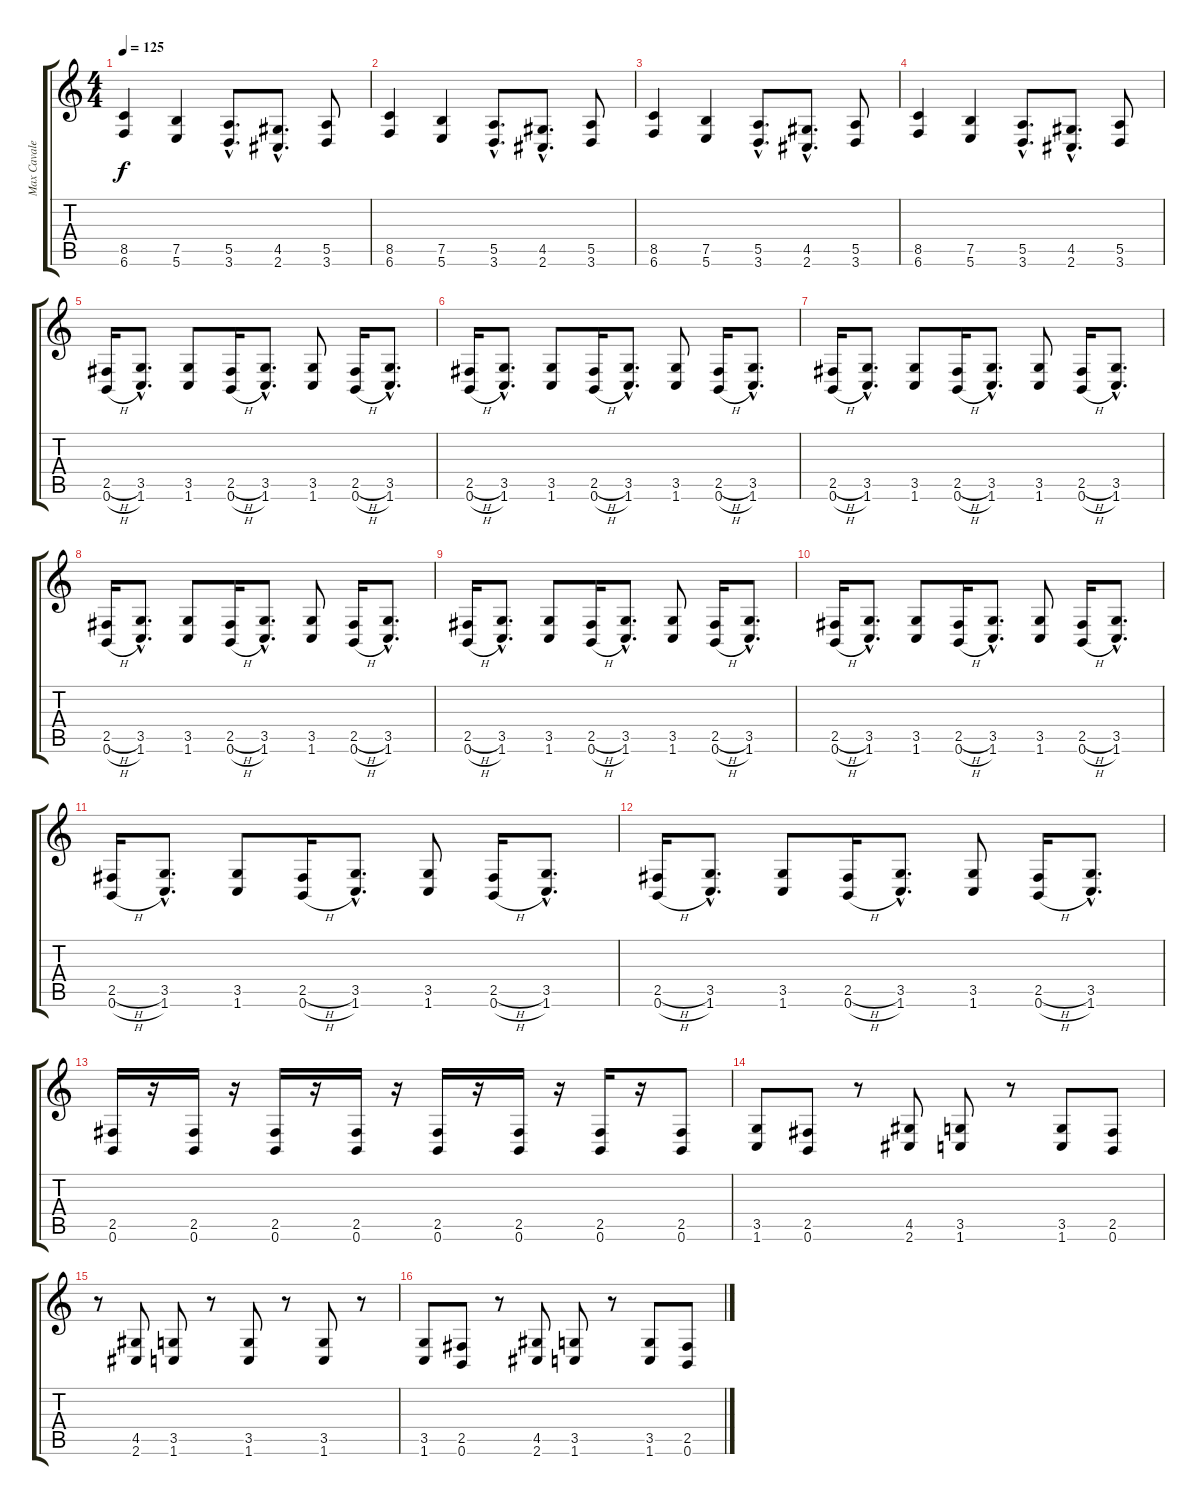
\track ("Max Cavalera" "Max Cavale") {instrument distortionguitar}
\staff {score tabs}
\tuning (B3 Gb3 D3 A2 E2 B1) {hide}
\ts (4 4)
\tempo 125
\clef g2
\ks c
(8.5 6.6).4{dy f} (7.5 5.6).4 (5.5{hac} 3.6{hac}).8{d} (4.5{hac} 2.6{hac}).8{d} (5.5 3.6).8 |
(8.5 6.6).4 (7.5 5.6).4 (5.5{hac} 3.6{hac}).8{d} (4.5{hac} 2.6{hac}).8{d} (5.5 3.6).8 |
(8.5 6.6).4 (7.5 5.6).4 (5.5{hac} 3.6{hac}).8{d} (4.5{hac} 2.6{hac}).8{d} (5.5 3.6).8 |
(8.5 6.6).4 (7.5 5.6).4 (5.5{hac} 3.6{hac}).8{d} (4.5{hac} 2.6{hac}).8{d} (5.5 3.6).8 |
(2.5{h} 0.6{h}).16 (3.5{hac} 1.6{hac}).8{d} (3.5 1.6).8 (2.5{h} 0.6{h}).16 (3.5{hac} 1.6{hac}).8{d} (3.5 1.6).8 (2.5{h} 0.6{h}).16 (3.5{hac} 1.6{hac}).8{d} |
(2.5{h} 0.6{h}).16 (3.5{hac} 1.6{hac}).8{d} (3.5 1.6).8 (2.5{h} 0.6{h}).16 (3.5{hac} 1.6{hac}).8{d} (3.5 1.6).8 (2.5{h} 0.6{h}).16 (3.5{hac} 1.6{hac}).8{d} |
(2.5{h} 0.6{h}).16 (3.5{hac} 1.6{hac}).8{d} (3.5 1.6).8 (2.5{h} 0.6{h}).16 (3.5{hac} 1.6{hac}).8{d} (3.5 1.6).8 (2.5{h} 0.6{h}).16 (3.5{hac} 1.6{hac}).8{d} |
(2.5{h} 0.6{h}).16 (3.5{hac} 1.6{hac}).8{d} (3.5 1.6).8 (2.5{h} 0.6{h}).16 (3.5{hac} 1.6{hac}).8{d} (3.5 1.6).8 (2.5{h} 0.6{h}).16 (3.5{hac} 1.6{hac}).8{d} |
(2.5{h} 0.6{h}).16 (3.5{hac} 1.6{hac}).8{d} (3.5 1.6).8 (2.5{h} 0.6{h}).16 (3.5{hac} 1.6{hac}).8{d} (3.5 1.6).8 (2.5{h} 0.6{h}).16 (3.5{hac} 1.6{hac}).8{d} |
(2.5{h} 0.6{h}).16 (3.5{hac} 1.6{hac}).8{d} (3.5 1.6).8 (2.5{h} 0.6{h}).16 (3.5{hac} 1.6{hac}).8{d} (3.5 1.6).8 (2.5{h} 0.6{h}).16 (3.5{hac} 1.6{hac}).8{d} |
(2.5{h} 0.6{h}).16 (3.5{hac} 1.6{hac}).8{d} (3.5 1.6).8 (2.5{h} 0.6{h}).16 (3.5{hac} 1.6{hac}).8{d} (3.5 1.6).8 (2.5{h} 0.6{h}).16 (3.5{hac} 1.6{hac}).8{d} |
(2.5{h} 0.6{h}).16 (3.5{hac} 1.6{hac}).8{d} (3.5 1.6).8 (2.5{h} 0.6{h}).16 (3.5{hac} 1.6{hac}).8{d} (3.5 1.6).8 (2.5{h} 0.6{h}).16 (3.5{hac} 1.6{hac}).8{d} |
(2.5 0.6).16 r.16 (2.5 0.6).16 r.16 (2.5 0.6).16 r.16 (2.5 0.6).16 r.16 (2.5 0.6).16 r.16 (2.5 0.6).16 r.16 (2.5 0.6).16 r.16 (2.5 0.6).8 |
(3.5 1.6).8 (2.5 0.6).8 r.8 (4.5 2.6).8 (3.5 1.6).8 r.8 (3.5 1.6).8 (2.5 0.6).8 |
r.8 (4.5 2.6).8 (3.5 1.6).8 r.8 (3.5 1.6).8 r.8 (3.5 1.6).8 r.8 |
(3.5 1.6).8 (2.5 0.6).8 r.8 (4.5 2.6).8 (3.5 1.6).8 r.8 (3.5 1.6).8 (2.5 0.6).8
